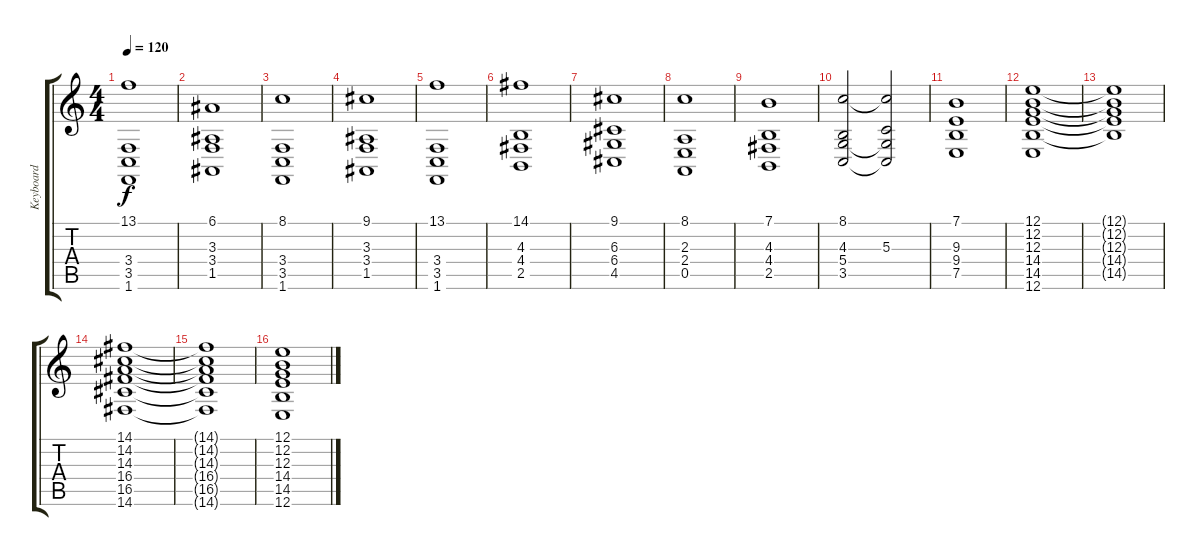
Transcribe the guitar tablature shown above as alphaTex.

\track ("Keyboard" "Keyboard") {instrument stringensemble2}
\staff {score tabs}
\tuning (E4 B3 G3 D3 A2 E2) {hide}
\ts (4 4)
\tempo 120
\clef g2
\ks c
(13.1 3.4 3.5 1.6).1{dy f} |
(6.1 3.3 3.4 1.5).1 |
(8.1 3.4 3.5 1.6).1 |
(9.1 3.3 3.4 1.5).1 |
(13.1 3.4 3.5 1.6).1 |
(14.1 4.3 4.4 2.5).1 |
(9.1 6.3 6.4 4.5).1 |
(8.1 2.3 2.4 0.5).1 |
(7.1 4.3 4.4 2.5).1 |
(8.1 4.3 5.4 3.5).2 (8.1{t} 5.3 5.4{t} 3.5{t}).2 |
(7.1 9.3 9.4 7.5).1 |
(12.1 12.2 12.3 14.4 14.5 12.6).1{volume 11} |
(12.1{t} 12.2{t} 12.3{t} 14.4{t} 14.5{t}).1 |
(14.1 14.2 14.3 16.4 16.5 14.6).1 |
(14.1{t} 14.2{t} 14.3{t} 16.4{t} 16.5{t} 14.6{t}).1 |
(12.1 12.2 12.3 14.4 14.5 12.6).1
